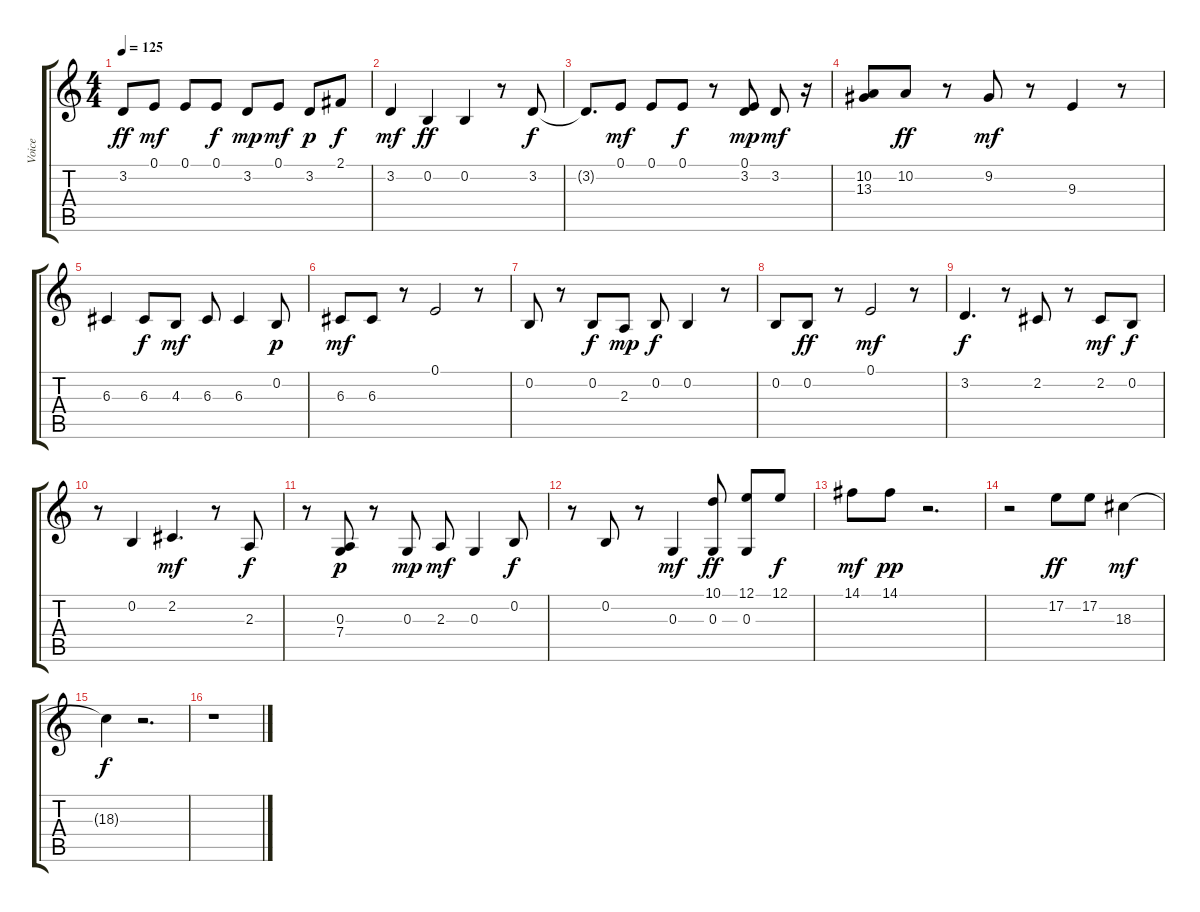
\track ("Voice" "Voice") {instrument lead3calliope}
\staff {score tabs}
\tuning (E4 B3 G3 D3 A2 E2) {hide}
\ts (4 4)
\tempo 125
\clef g2
\ks c
3.2.8{dy ff} 0.1.8{dy mf} 0.1.8 0.1.8{dy f} 3.2.8{dy mp} 0.1.8{dy mf} 3.2.8{dy p} 2.1.8{dy f} |
3.2.4{dy mf} 0.2.4{dy ff} 0.2.4 r.8 3.2.8{dy f} |
3.2{t}.8{d} 0.1.8{dy mf} 0.1.8 0.1.8{dy f} r.8 (0.1 3.2).8{dy mp} 3.2.8{dy mf} r.16 |
(10.2 13.3).8 10.2.8{dy ff} r.8 9.2.8{dy mf} r.8 9.3.4 r.8 |
6.3.4 6.3.8{dy f} 4.3.8{dy mf} 6.3.8 6.3.4 0.2.8{dy p} |
6.3.8{dy mf} 6.3.8 r.8 0.1.2 r.8 |
0.2.8 r.8 0.2.8{dy f} 2.3.8{dy mp} 0.2.8{dy f} 0.2.4 r.8 |
0.2.8 0.2.8{dy ff} r.8 0.1.2{dy mf} r.8 |
3.2.4{d dy f} r.8 2.2.8 r.8 2.2.8{dy mf} 0.2.8{dy f} |
r.8 0.2.4 2.2.4{d dy mf} r.8 2.3.8{dy f} |
r.8 (0.3 7.4).8{dy p} r.8 0.3.8{dy mp} 2.3.8{dy mf} 0.3.4 0.2.8{dy f} |
r.8 0.2.8 r.8 0.3.4{dy mf} (10.1 0.3).8{dy ff} (12.1 0.3).8 12.1.8{dy f} |
14.1.8{dy mf} 14.1.8{dy pp} r.2{d} |
r.2 17.2.8{dy ff} 17.2.8 18.3.4{dy mf} |
18.3{t}.4{dy f} r.2{d} |
r.1
